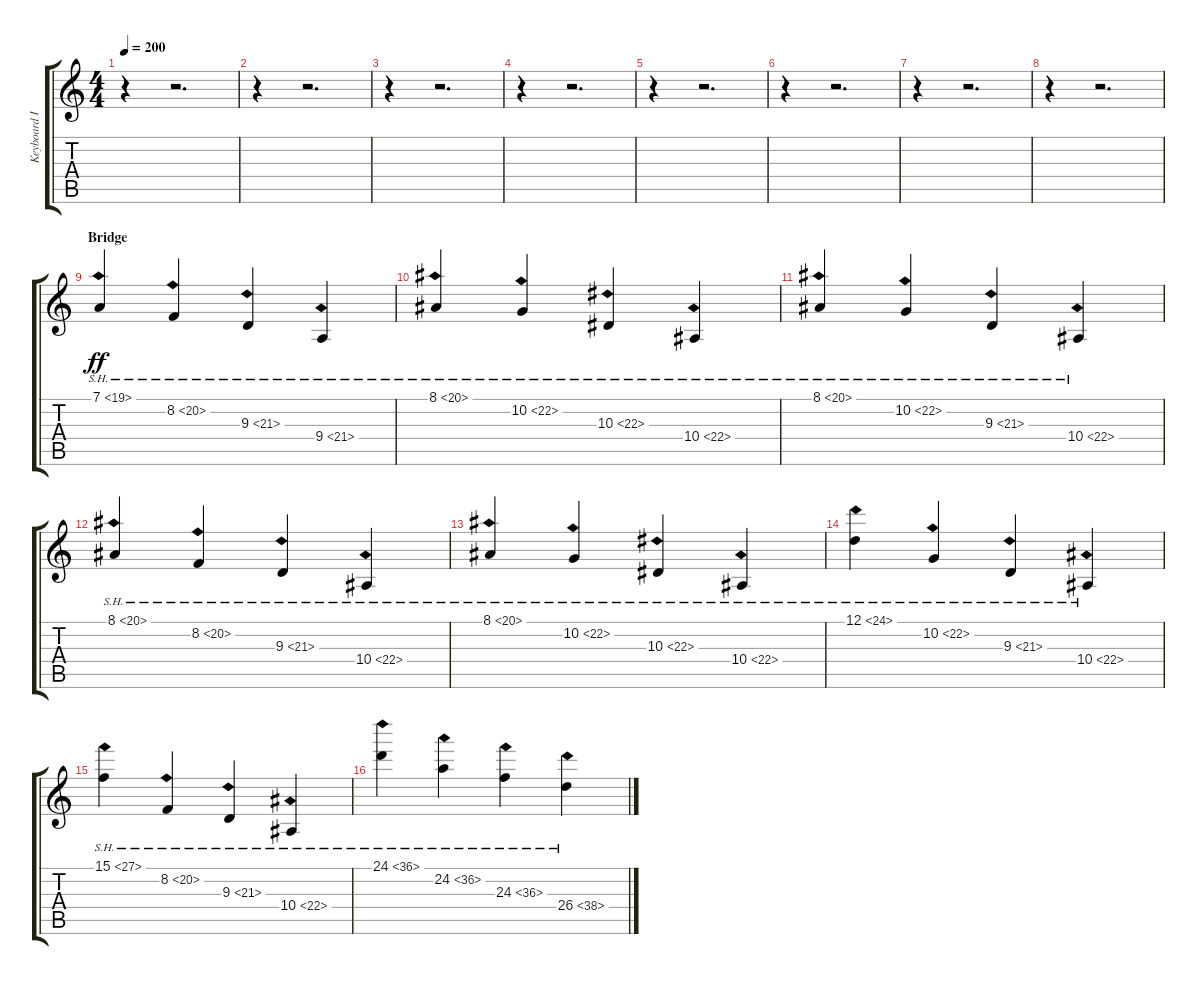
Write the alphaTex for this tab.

\track ("Keyboard II" "Keyboard I") {instrument pad1newage}
\staff {score tabs}
\tuning (D4 A3 F3 C3 G2 D2) {hide}
\ts (4 4)
\tempo 200
\clef g2
\ks c
r.4{dy ff} r.2{d} |
r.4 r.2{d} |
r.4 r.2{d} |
r.4 r.2{d} |
r.4 r.2{d} |
r.4 r.2{d} |
r.4 r.2{d} |
r.4 r.2{d} |
\section ("" "Bridge")
7.1{sh 12}.4 8.2{sh 12}.4 9.3{sh 12}.4 9.4{sh 12}.4 |
8.1{sh 12}.4 10.2{sh 12}.4 10.3{sh 12}.4 10.4{sh 12}.4 |
8.1{sh 12}.4 10.2{sh 12}.4 9.3{sh 12}.4 10.4{sh 12}.4 |
8.1{sh 12}.4 8.2{sh 12}.4 9.3{sh 12}.4 10.4{sh 12}.4 |
8.1{sh 12}.4 10.2{sh 12}.4 10.3{sh 12}.4 10.4{sh 12}.4 |
12.1{sh 12}.4 10.2{sh 12}.4 9.3{sh 12}.4 10.4{sh 12}.4 |
15.1{sh 12}.4 8.2{sh 12}.4 9.3{sh 12}.4 10.4{sh 12}.4 |
24.1{sh 12}.4 24.2{sh 12}.4 24.3{sh 12}.4 26.4{sh 12}.4
